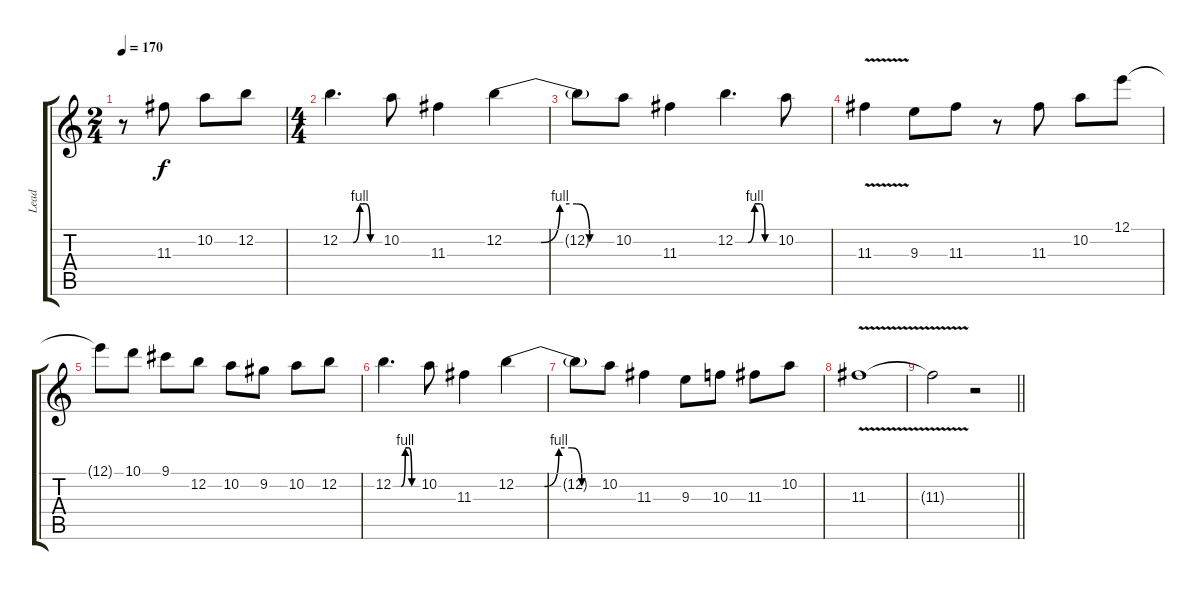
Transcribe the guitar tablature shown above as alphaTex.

\track ("Lead" "Lead") {instrument overdrivenguitar}
\staff {score tabs}
\tuning (E4 B3 G3 D3 A2 E2) {hide}
\ts (2 4)
\tempo 170
\clef g2
\ks c
r.8{dy f} 11.3.8 10.2.8 12.2.8 |
\ts (4 4)
12.2{be (custom 0 0 10 0 20 0 30 4 39 4 46 0 60 0)}.4{d} 10.2.8 11.3.4 12.2{be (custom 0 0 10 0 20 0 30 4 39 4 46 0 60 0)}.4 |
12.2{t}.8 10.2.8 11.3.4 12.2{be (custom 0 0 10 0 20 0 30 4 39 4 46 0 60 0)}.4{d} 10.2.8 |
11.3{v}.4 9.3.8 11.3.8 r.8 11.3.8 10.2.8 12.1.8 |
12.1{t}.8 10.1.8 9.1.8 12.2.8 10.2.8 9.2.8 10.2.8 12.2.8 |
12.2{be (custom 0 0 10 0 20 0 30 4 39 4 46 0 60 0)}.4{d} 10.2.8 11.3.4 12.2{be (custom 0 0 10 0 20 0 30 4 39 4 46 0 60 0)}.4 |
12.2{t}.8 10.2.8 11.3.4 9.3.8 10.3.8 11.3.8 10.2.8 |
11.3{v}.1 |
\barLineRight lightlight
11.3{t}.2 r.2
